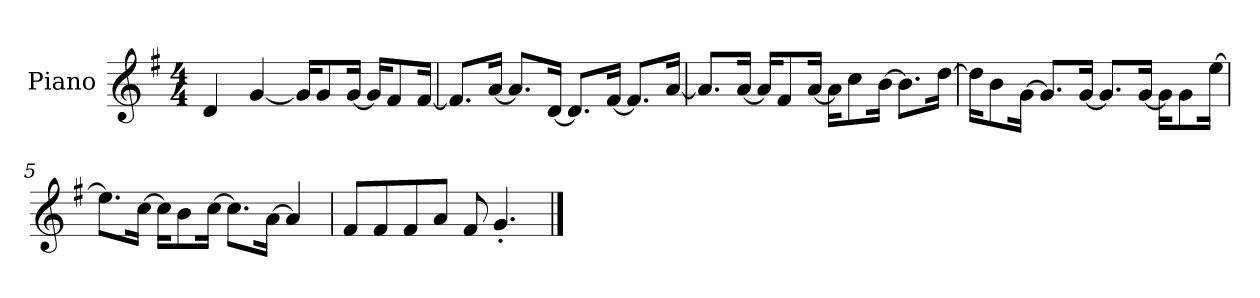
**kern
*part1
*staff1
*I"Piano
*I'P-no
*clefG2
*k[f#]
*M4/4
*MM90
=1
4d/
[4g/
16g/KL]
8g/
[16g/Jk
16g/KL]
8f#/
[16f#/Jk
=2
8.f#/L]
[16a/Jk
8.a/L]
[16d/Jk
8.d/L]
[16f#/Jk
8.f#/L]
[16a/Jk
=3
8.a/L]
[16a/Jk
16a/KL]
8f#/
[16a/Jk
16a\KL]
8cc\
[16b\Jk
8.b\L]
[16dd\Jk
=4
16dd\KL]
8b\
[16g\Jk
8.g/L]
[16g/Jk
8.g/L]
[16g/Jk
16g\KL]
8g\
[16ee\Jk
!!LO:LB:g=z
=5
8.ee\L]
[16cc\Jk
16cc\KL]
8b\
[16cc\Jk
8.cc\L]
[16a\Jk
4a/]
=6
8f#/L
8f#/
8f#/
8a/J
8f#/
4.g'/
==
*-
